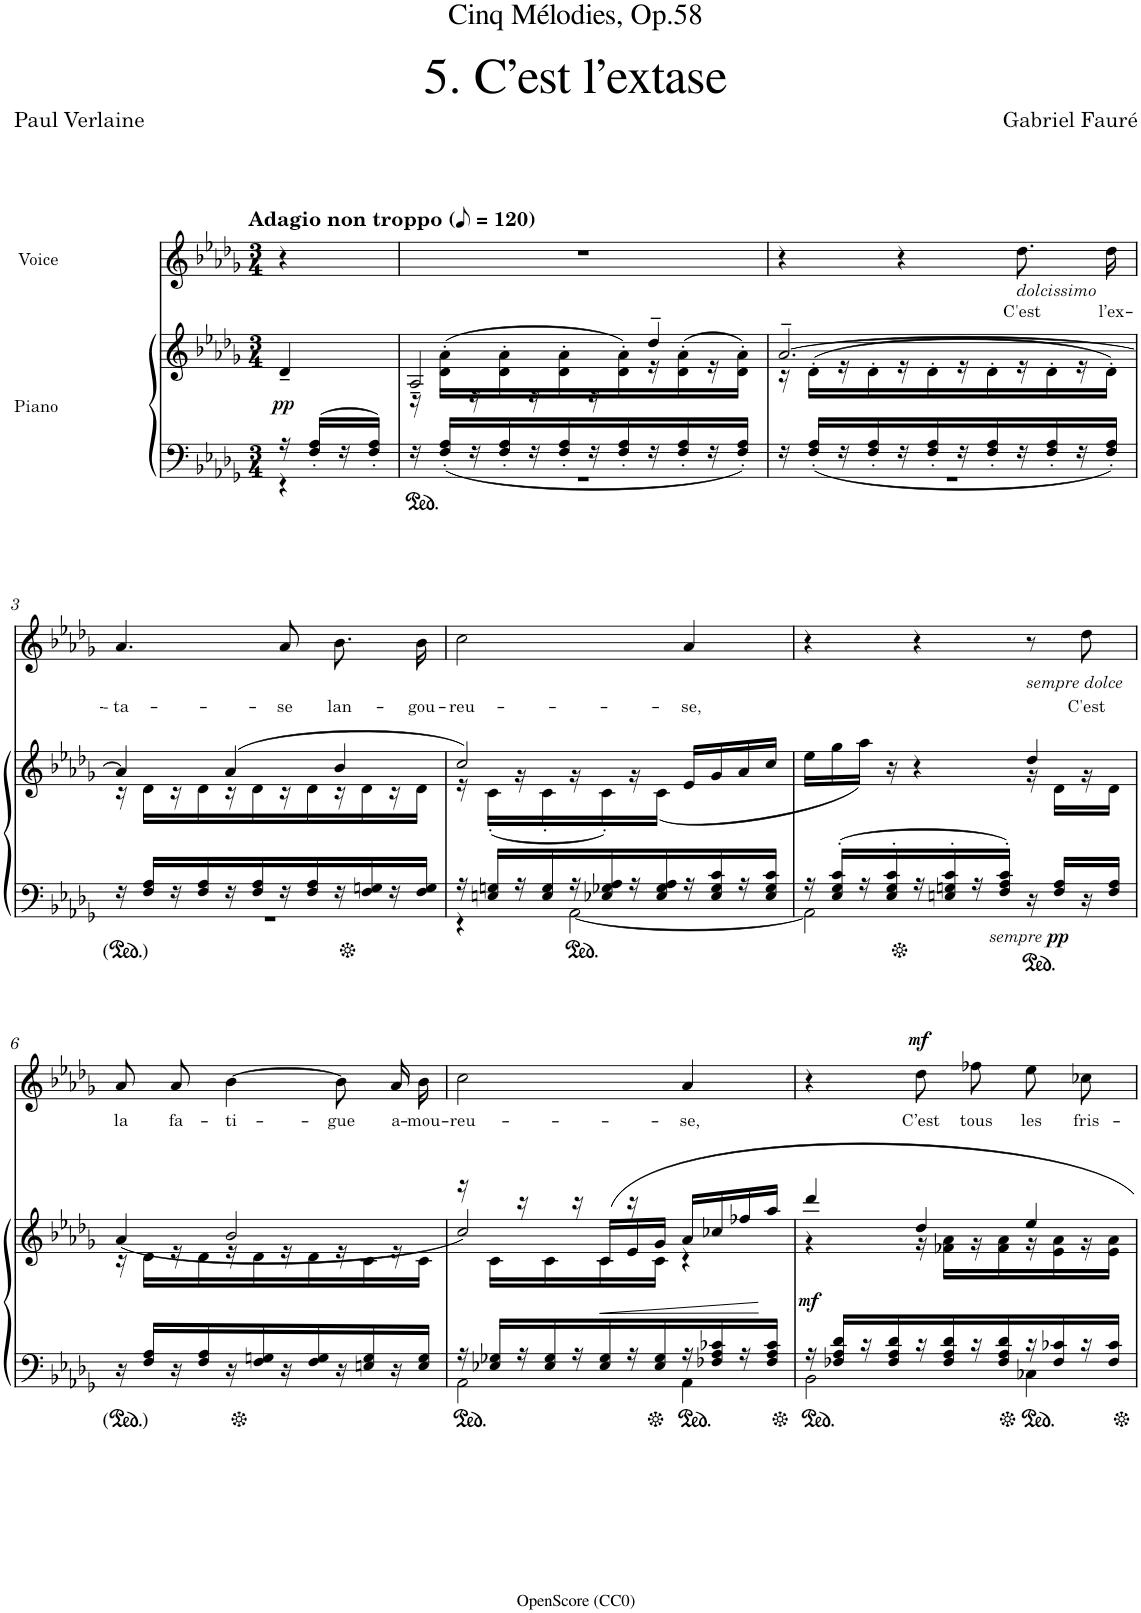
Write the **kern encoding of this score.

**kern	**kern	**dynam	**kern	**text	**dynam
*part2	*part2	*part2	*part1	*part1	*part1
*staff3	*staff2	*staff2/3	*staff1	*staff1	*staff1
*I"Piano	*	*	*I"Voice	*	*
*I'Pno	*	*	*	*	*
*clefF4	*clefG2	*	*clefG2	*	*
*k[b-e-a-d-g-]	*k[b-e-a-d-g-]	*	*k[b-e-a-d-g-]	*	*
*M3/4	*M3/4	*	*M3/4	*	*
*MM60	*MM60	*	*MM60	*	*
=	=	=	=	=	=
*^	*	*	*	*	*
!	!	!	!	!LO:TX:a:B:t=Adagio non troppo	!	!
!	!	!	!LO:DY:b	!	!	!
16r	4r	4d-~</	pp	4r	.	.
16F/'< 16A-/'<LL	.	.	.	.	.	.
16r	.	.	.	.	.	.
16F/'< 16A-/'<JJ	.	.	.	.	.	.
=1	=1	=1	=1	=1	=1	=1
*	*	*^	*	*	*	*
16r	2.r	2A-~</	16r	.	2.r	.	.
16F/'< 16A-/'<LL	.	.	(>16d-\'> 16a-\'>LL	.	.	.	.
16r	.	.	16r	.	.	.	.
16F/'< 16A-/'<	.	.	16d-\'> 16a-\'>	.	.	.	.
16r	.	.	16r	.	.	.	.
16F/'< 16A-/'<	.	.	16d-\'> 16a-\'>	.	.	.	.
16r	.	.	16r	.	.	.	.
16F/'< 16A-/'<	.	.	16d-\'> 16a-\'>)	.	.	.	.
16r	.	4dd-~>/	16r	.	.	.	.
16F/'< 16A-/'<	.	.	(>16d-\'> 16a-\'>	.	.	.	.
16r	.	.	16r	.	.	.	.
16F/'< 16A-/'<JJ	.	.	16d-\'> 16a-\'>JJ)	.	.	.	.
=2	=2	=2	=2	=2	=2	=2	=2
16r	2.r	[2.a-~>/	16r	.	4r	.	.
16F/'< 16A-/'<LL	.	.	(>16d-'>\LL	.	.	.	.
16r	.	.	16r	.	.	.	.
16F/'< 16A-/'<	.	.	16d-'>\	.	.	.	.
16r	.	.	16r	.	4r	.	.
16F/'< 16A-/'<	.	.	16d-'>\	.	.	.	.
16r	.	.	16r	.	.	.	.
16F/'< 16A-/'<	.	.	16d-'>\	.	.	.	.
!	!	!	!	!	!LO:TX:b:i:t=dolcissimo	!	!
!	!	!	!	!	!	!LO:LY:b	!
16r	.	.	16r	.	8.dd-\L	C'est	.
16F/'< 16A-/'<	.	.	16d-'>\	.	.	.	.
16r	.	.	16r	.	.	.	.
!	!	!	!	!	!	!LO:LY:b	!
16F/'< 16A-/'<JJ	.	.	16d-'>\JJ)	.	16dd-\Jk	l’ex-	.
!!LO:LB:g=z
=3	=3	=3	=3	=3	=3	=3	=3
!	!	!	!	!	!	!LO:LY:b	!
16r	2.r	4a-/]	16r	.	4.a-/	-- ta-	.
16F/ 16A-/LL	.	.	16d-\LL	.	.	.	.
16r	.	.	16r	.	.	.	.
16F/ 16A-/	.	.	16d-\	.	.	.	.
16r	.	(4a-/	16r	.	.	.	.
16F/ 16A-/	.	.	16d-\	.	.	.	.
!	!	!	!	!	!	!LO:LY:b	!
16r	.	.	16r	.	8a-/	-se	.
16F/ 16A-/	.	.	16d-\	.	.	.	.
!	!	!	!	!	!	!LO:LY:b	!
16r	.	4b-/	16r	.	8.b-\L	lan-	.
16F/ 16Gn/	.	.	16d-\	.	.	.	.
16r	.	.	16r	.	.	.	.
!	!	!	!	!	!	!LO:LY:b	!
16F/ 16G/JJ	.	.	16d-\JJ	.	16b-\Jk	-gou-	.
=4	=4	=4	=4	=4	=4	=4	=4
!	!	!	!	!	!	!LO:LY:b	!
16r	4r	2cc/)	16r	.	2cc\	-reu-	.
16En/ 16Gn/LL	.	.	(16c'\LL	.	.	.	.
16r	.	.	16r	.	.	.	.
16E/ 16G/	.	.	16c'\	.	.	.	.
16r	[2AA-\	.	16r	.	.	.	.
16E-X/ 16G-X/ 16A-/	.	.	16c'\)	.	.	.	.
16r	.	.	16r	.	.	.	.
16E-/ 16G-/ 16A-/	.	.	(16c\JJ	.	.	.	.
!	!	!	!	!	!	!LO:LY:b	!
16r	.	16e-/LL	4ryy	.	4a-/	-se,	.
16E-/ 16G-/ 16c/	.	16g-/	.	.	.	.	.
16r	.	16a-/	.	.	.	.	.
16E-/ 16G-/ 16c/JJ	.	16cc/JJ	.	.	.	.	.
=5	=5	=5	=5	=5	=5	=5	=5
16r	2AA-\]	16ee-\LL	2ryy	.	4r	.	.
16E-/' 16G-/' 16c/'LL	.	16gg-\	.	.	.	.	.
16r	.	16aa-\JJ)	.	.	.	.	.
16E-/' 16G-/' 16c/'	.	16r	.	.	.	.	.
16r	.	4r	.	.	4r	.	.
16En/' 16Gn/' 16c/'	.	.	.	.	.	.	.
16r	.	.	.	.	.	.	.
16F/' 16A-/' 16c/'JJ	.	.	.	.	.	.	.
!	!	!	!	!	!LO:TX:b:i:t=sempre dolce	!	!
16r	4ryy	4dd-/	16r	.	8r	.	.
!	!	!	!	!LO:DY:b=2	!	!	!
!	!	!	!	!LO:DY:n=1:b=2	!	!	!
16F/ 16A-/LL	.	.	16d-\LL	other-dynamics pp	.	.	.
!	!	!	!	!	!	!LO:LY:b	!
16r	.	.	16r	.	8dd-\	C'est	.
16F/ 16A-/JJ	.	.	16d-\JJ	.	.	.	.
*v	*v	*	*	*	*	*	*
!!LO:LB:g=z
=6	=6	=6	=6	=6	=6	=6
!	!	!	!	!	!LO:LY:b	!
16r	(4a-/	16r	.	8a-/L	la	.
16F/ 16A-/LL	.	16d-\LL	.	.	.	.
!	!	!	!	!	!LO:LY:b	!
16r	.	16r	.	8a-/J	fa-	.
16F/ 16A-/	.	16d-\	.	.	.	.
!	!	!	!	!	!LO:LY:b	!
16r	2b-/	16r	.	[4b-\	-ti-	.
16F/ 16Gn/	.	16d-\	.	.	.	.
16r	.	16r	.	.	.	.
16F/ 16G/	.	16d-\	.	.	.	.
!	!	!	!	!	!LO:LY:b	!
16r	.	16r	.	8b-\L]	-gue	.
16En/ 16G/	.	16c\	.	.	.	.
!	!	!	!	!	!LO:LY:b	!
16r	.	16r	.	16a-\L	a-	.
!	!	!	!	!	!LO:LY:b	!
16E/ 16G/JJ	.	16c\JJ	.	16b-\JJ	-mou-	.
=7	=7	=7	=7	=7	=7	=7
*^	*	*^	*	*	*	*
!	!	!	!	!	!	!	!LO:LY:b	!
16r	2AA-\	4ryy	16r	2cc/)	.	2cc\	-reu-	.
16E-X/ 16G-X/LL	.	.	16c\LL	.	.	.	.	.
16r	.	.	16r	.	.	.	.	.
16E-/ 16G-/	.	.	16c\	.	.	.	.	.
16r	.	16ryy	16r	.	.	.	.	.
!	!	!	!	!	!LO:HP:b	!	!	!
16E-/ 16G-/	.	16c/LL	16c\	.	<	.	.	.
16r	.	16e-/	16r	.	.	.	.	.
16E-/ 16G-/	.	16g-/JJ	16c\JJ	.	.	.	.	.
!	!	!	!	!	!	!	!LO:LY:b	!
16r	4AA-\	16a-/LL	4r	4ryy	.	4a-/	-se,	.
16F-X/ 16A-/ 16c-X/	.	16cc-X/	.	.	.	.	.	.
16r	.	16ff-X/	.	.	.	.	.	.
16F-/ 16A-/ 16c-/JJ	.	16aa-/JJ	.	.	[	.	.	.
*	*	*	*v	*v	*	*	*	*
=8	=8	=8	=8	=8	=8	=8	=8
!	!	!	!	!LO:DY:b	!	!	!
16r	2BB-\	4ddd-/	4r	mf	4r	.	.
16F-X/ 16A-/ 16d-/LL	.	.	.	.	.	.	.
16r	.	.	.	.	.	.	.
16F-/ 16A-/ 16d-/	.	.	.	.	.	.	.
!	!	!	!	!	!	!LO:LY:b	!LO:DY:a
16r	.	4dd-/	16r	.	8dd-\L	C’est	mf
16F-/ 16A-/ 16d-/	.	.	16f-X\ 16a-\LL	.	.	.	.
!	!	!	!	!	!	!LO:LY:b	!
16r	.	.	16r	.	8ff-X\J	tous	.
16F-/ 16A-/ 16d-/	.	.	16f-\ 16a-\	.	.	.	.
!	!	!	!	!	!	!LO:LY:b	!
16r	4C-X\	4ee-/	16r	.	8ee-\L	les	.
16F-/ 16c-X/	.	.	16e-\ 16a-\	.	.	.	.
!	!	!	!	!	!	!LO:LY:b	!
16r	.	.	16r	.	8cc-X\J	fris-	.
16F-/ 16c-/JJ	.	.	16e-\ 16a-\JJ	.	.	.	.
*v	*v	*	*	*	*	*	*
*	*v	*v	*	*	*	*
=	=	=	=	=	=
*-	*-	*-	*-	*-	*-
